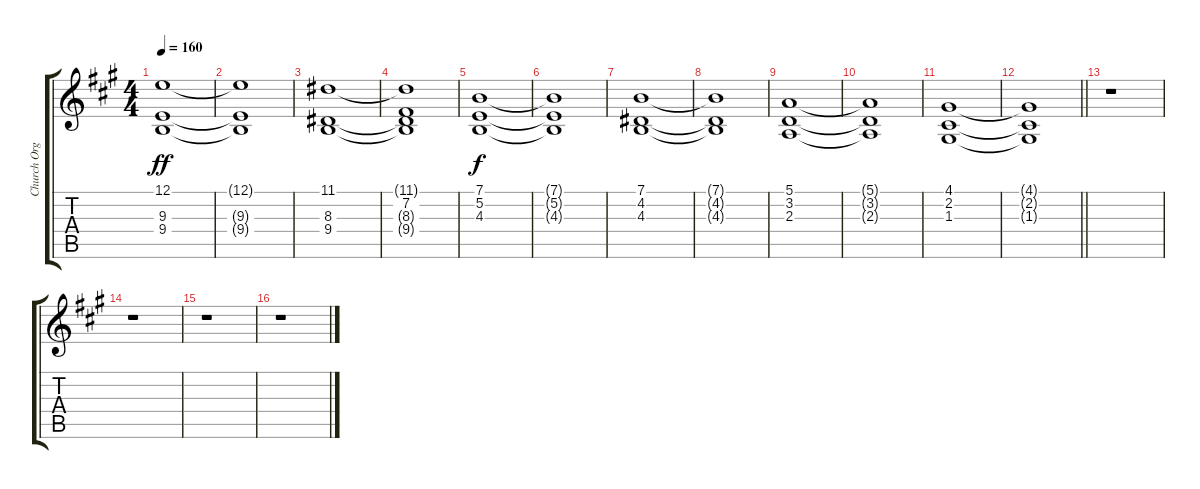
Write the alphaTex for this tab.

\track ("Church Organ" "Church Org") {instrument churchorgan}
\staff {score tabs}
\tuning (E4 B3 G3 D3 A2 E2) {hide}
\ts (4 4)
\tempo 160
\clef g2
\ks a
(12.1 9.3 9.4).1{dy ff} |
(12.1{t} 9.3{t} 9.4{t}).1 |
(11.1 8.3 9.4).1 |
(11.1{t} 7.2 8.3{t} 9.4{t}).1 |
(7.1 5.2 4.3).1{dy f} |
(7.1{t} 5.2{t} 4.3{t}).1 |
(7.1 4.2 4.3).1 |
(7.1{t} 4.2{t} 4.3{t}).1 |
(5.1 3.2 2.3).1 |
(5.1{t} 3.2{t} 2.3{t}).1 |
(4.1 2.2 1.3).1 |
\barLineRight lightlight
(4.1{t} 2.2{t} 1.3{t}).1 |
r.1 |
r.1 |
r.1 |
r.1
